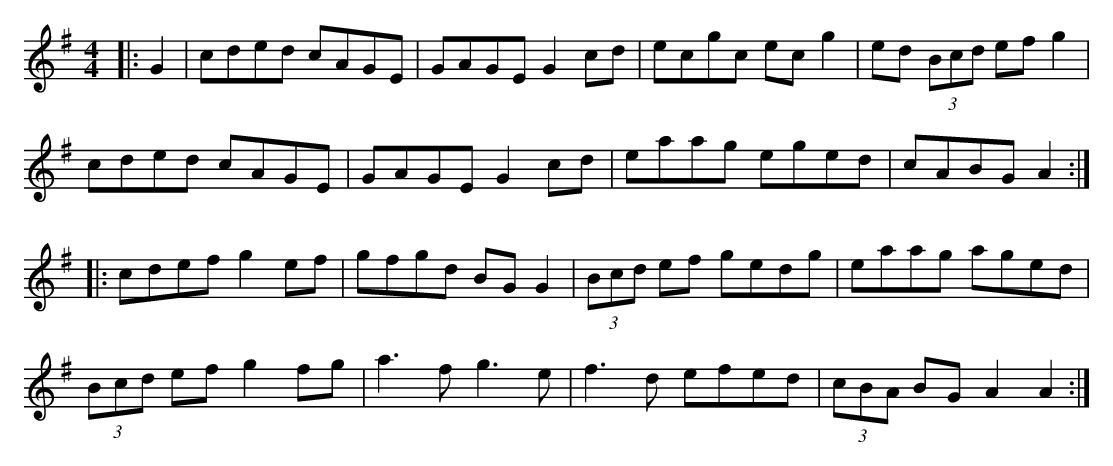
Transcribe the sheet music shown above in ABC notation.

X:1
M:4/4
K:Ador
|:G2|cded cAGE|GAGE G2 cd|ecgc ec g2|ed (3Bcd ef g2|
cded cAGE|GAGE G2 cd|eaag eged|cABG A2:|
|:cdef g2 ef|gfgd BG G2|(3Bcd ef gedg|eaag aged|
(3Bcd ef g2 fg|a3f g3e|f3d efed|(3cBA BG A2 A2:|
